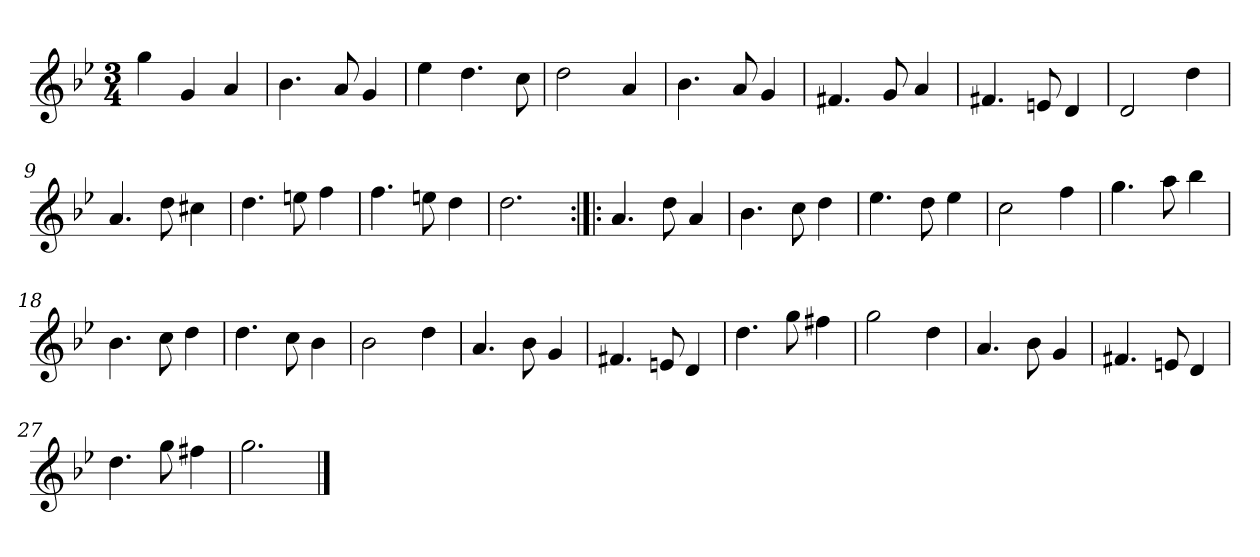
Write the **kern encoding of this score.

**kern
*part1
*staff1
*clefG2
*k[b-e-]
*g:
*M3/4
*MM120
=1
4gg
4g
4a
=2
4.b-
8a
4g
=3
4ee-
4.dd
8cc
=4
2dd
4a
=5
4.b-
8a
4g
=6
4.f#X
8g
4a
=7
4.f#X
8en
4d
=8
2d
4dd
=9
4.a
8dd
4cc#X
=10
4.dd
8een
4ff
=11
4.ff
8een
4dd
=12
2.dd
=13:|!|:
4.a
8dd
4a
=14
4.b-
8cc
4dd
=15
4.ee-
8dd
4ee-
=16
2cc
4ff
=17
4.gg
8aa
4bb-
=18
4.b-
8cc
4dd
=19
4.dd
8cc
4b-
=20
2b-
4dd
=21
4.a
8b-
4g
=22
4.f#X
8en
4d
=23
4.dd
8gg
4ff#X
=24
2gg
4dd
=25
4.a
8b-
4g
=26
4.f#X
8en
4d
=27
4.dd
8gg
4ff#X
=28
2.gg
==
*-
